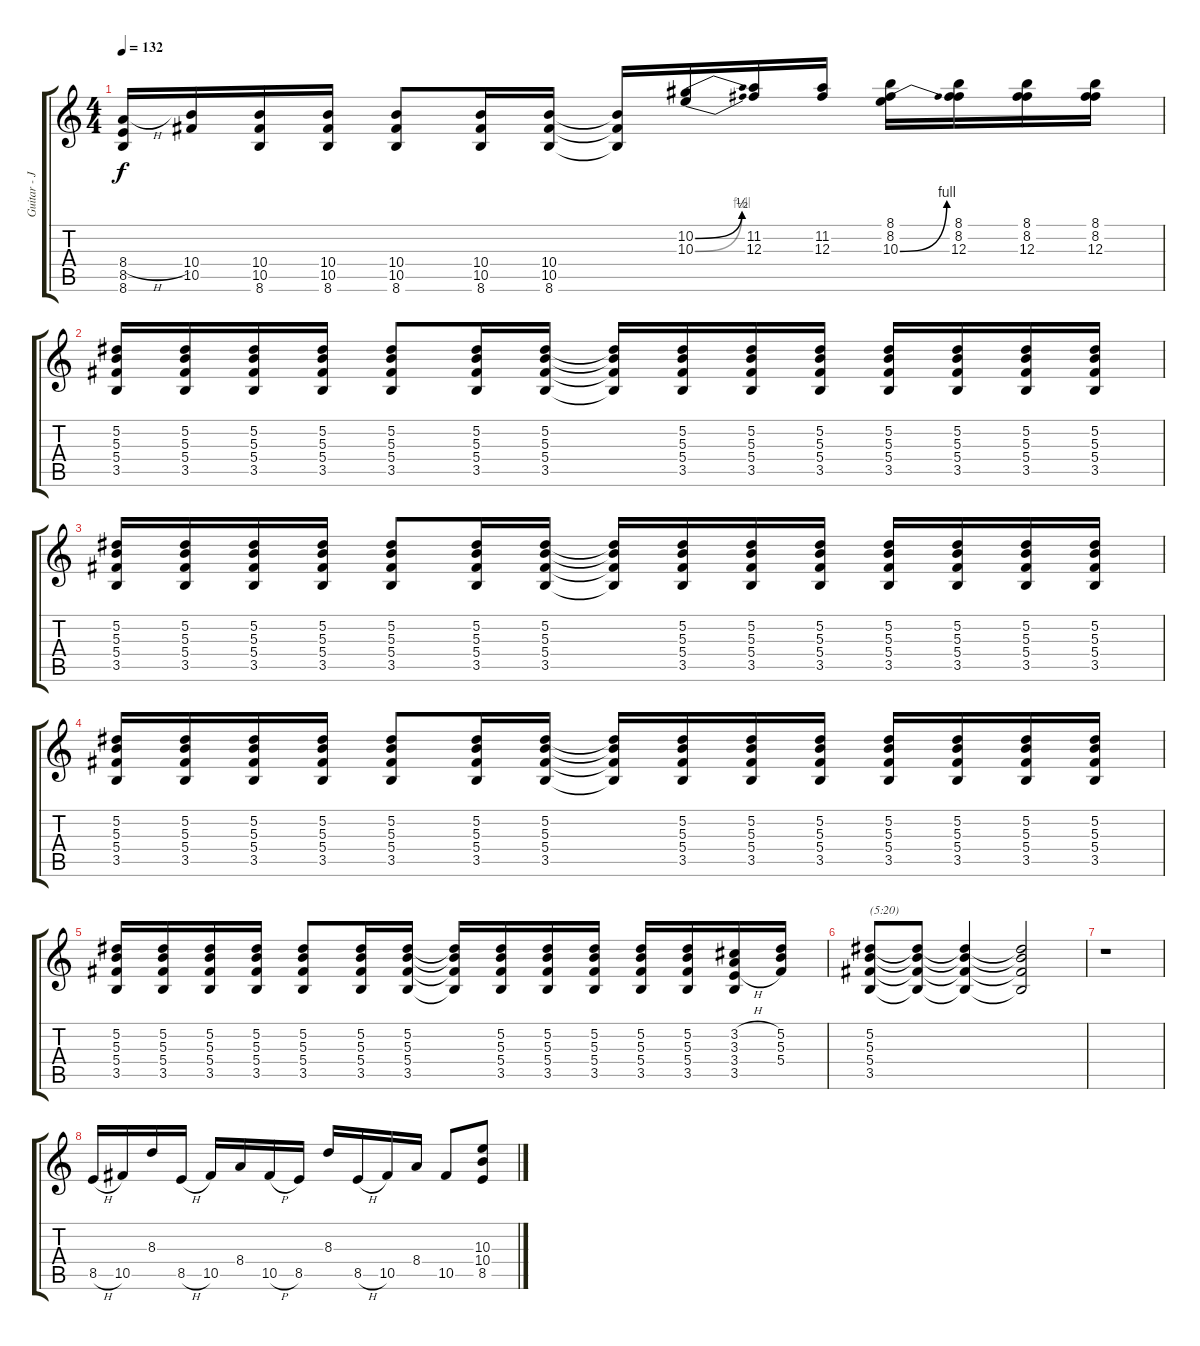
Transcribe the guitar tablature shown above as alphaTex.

\track ("Guitar - John Squire" "Guitar - J") {instrument distortionguitar}
\staff {score tabs}
\tuning (Eb4 Bb3 Gb3 Db3 Ab2 Eb2) {hide}
\ts (4 4)
\tempo 132
\clef g2
\ks c
(8.4{h} 8.5 8.6).16{dy f} (10.4 10.5).16 (10.4 10.5 8.6).16 (10.4 10.5 8.6).16 (10.4 10.5 8.6).8 (10.4 10.5 8.6).16 (10.4 10.5 8.6).16 (10.4{t} 10.5{t} 8.6{t}).16 (10.2{be (bend 0 0 60 2)} 10.3{be (bend 0 0 60 4)}).16 (11.2 12.3).16 (11.2 12.3).16 (8.1 8.2 10.3{be (bend 0 0 60 4)}).16 (8.1 8.2 12.3).16 (8.1 8.2 12.3).16 (8.1 8.2 12.3).16 |
(5.2 5.3 5.4 3.5).16 (5.2 5.3 5.4 3.5).16 (5.2 5.3 5.4 3.5).16 (5.2 5.3 5.4 3.5).16 (5.2 5.3 5.4 3.5).8 (5.2 5.3 5.4 3.5).16 (5.2 5.3 5.4 3.5).16 (5.2{t} 5.3{t} 5.4{t} 3.5{t}).16 (5.2 5.3 5.4 3.5).16 (5.2 5.3 5.4 3.5).16 (5.2 5.3 5.4 3.5).16 (5.2 5.3 5.4 3.5).16 (5.2 5.3 5.4 3.5).16 (5.2 5.3 5.4 3.5).16 (5.2 5.3 5.4 3.5).16 |
(5.2 5.3 5.4 3.5).16 (5.2 5.3 5.4 3.5).16 (5.2 5.3 5.4 3.5).16 (5.2 5.3 5.4 3.5).16 (5.2 5.3 5.4 3.5).8 (5.2 5.3 5.4 3.5).16 (5.2 5.3 5.4 3.5).16 (5.2{t} 5.3{t} 5.4{t} 3.5{t}).16 (5.2 5.3 5.4 3.5).16 (5.2 5.3 5.4 3.5).16 (5.2 5.3 5.4 3.5).16 (5.2 5.3 5.4 3.5).16 (5.2 5.3 5.4 3.5).16 (5.2 5.3 5.4 3.5).16 (5.2 5.3 5.4 3.5).16 |
(5.2 5.3 5.4 3.5).16 (5.2 5.3 5.4 3.5).16 (5.2 5.3 5.4 3.5).16 (5.2 5.3 5.4 3.5).16 (5.2 5.3 5.4 3.5).8 (5.2 5.3 5.4 3.5).16 (5.2 5.3 5.4 3.5).16 (5.2{t} 5.3{t} 5.4{t} 3.5{t}).16 (5.2 5.3 5.4 3.5).16 (5.2 5.3 5.4 3.5).16 (5.2 5.3 5.4 3.5).16 (5.2 5.3 5.4 3.5).16 (5.2 5.3 5.4 3.5).16 (5.2 5.3 5.4 3.5).16 (5.2 5.3 5.4 3.5).16 |
(5.2 5.3 5.4 3.5).16 (5.2 5.3 5.4 3.5).16 (5.2 5.3 5.4 3.5).16 (5.2 5.3 5.4 3.5).16 (5.2 5.3 5.4 3.5).8 (5.2 5.3 5.4 3.5).16 (5.2 5.3 5.4 3.5).16 (5.2{t} 5.3{t} 5.4{t} 3.5{t}).16 (5.2 5.3 5.4 3.5).16 (5.2 5.3 5.4 3.5).16 (5.2 5.3 5.4 3.5).16 (5.2 5.3 5.4 3.5).16 (5.2 5.3 5.4 3.5).16 (3.2{h} 3.3{h} 3.4{h} 3.5).16 (5.2 5.3 5.4).16 |
(5.2 5.3 5.4 3.5).8{txt "(5:20)"} (5.2{t} 5.3{t} 5.4{t} 3.5{t}).8 (5.2{t} 5.3{t} 5.4{t} 3.5{t}).4 (5.2{t} 5.3{t} 5.4{t} 3.5{t}).2 |
r.1 |
8.5{h}.16 10.5.16 8.3.16 8.5{h}.16 10.5.16 8.4.16 10.5{h}.16 8.5.16 8.3.16 8.5{h}.16 10.5.16 8.4.16 10.5.8 (10.3 10.4 8.5).8
